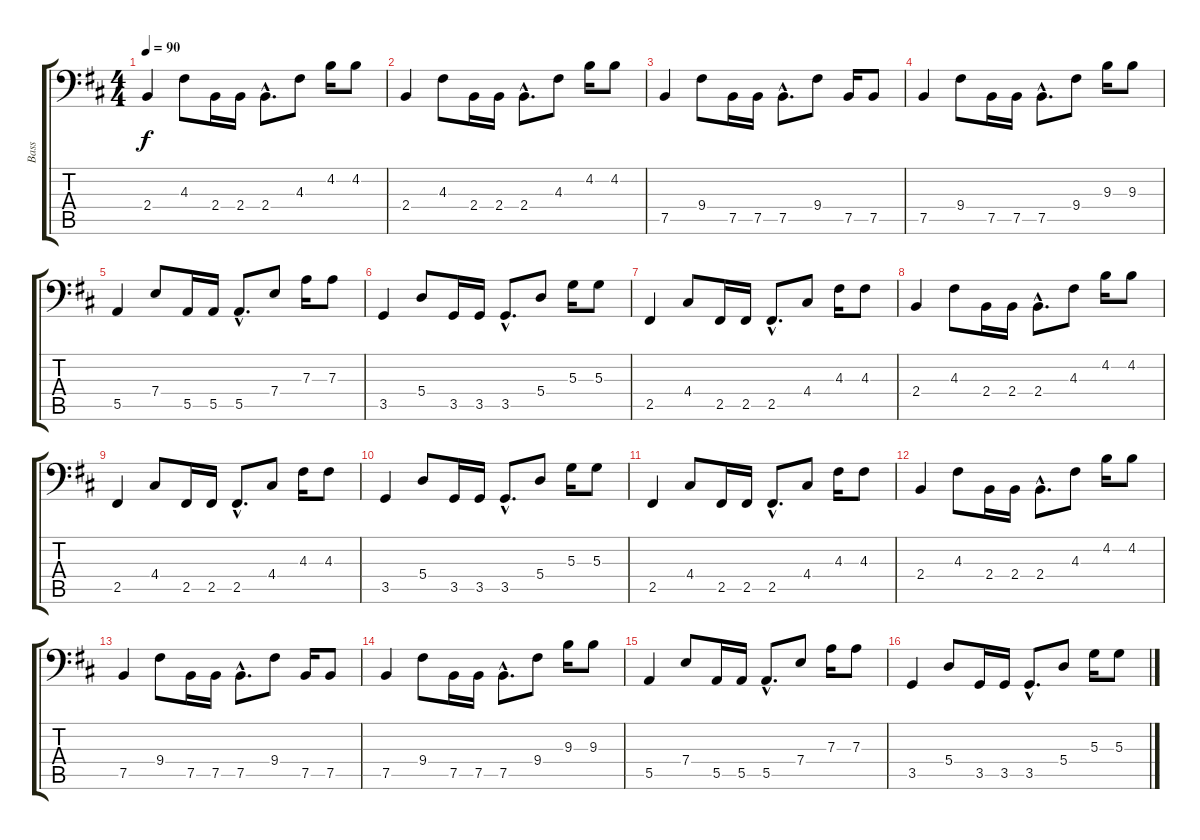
\track ("Bass" "Bass") {instrument electricbassfinger}
\staff {score tabs}
\tuning (C3 G2 D2 A1 E1 B0) {hide}
\ts (4 4)
\tempo 90
\clef f4
\ks bminor
2.4.4{dy f} 4.3.8 2.4.16 2.4.16 2.4{hac}.8{d} 4.3.8 4.2.16 4.2.8 |
2.4.4 4.3.8 2.4.16 2.4.16 2.4{hac}.8{d} 4.3.8 4.2.16 4.2.8 |
7.5.4 9.4.8 7.5.16 7.5.16 7.5{hac}.8{d} 9.4.8 7.5.16 7.5.8 |
7.5.4 9.4.8 7.5.16 7.5.16 7.5{hac}.8{d} 9.4.8 9.3.16 9.3.8 |
5.5.4 7.4.8 5.5.16 5.5.16 5.5{hac}.8{d} 7.4.8 7.3.16 7.3.8 |
3.5.4 5.4.8 3.5.16 3.5.16 3.5{hac}.8{d} 5.4.8 5.3.16 5.3.8 |
2.5.4 4.4.8 2.5.16 2.5.16 2.5{hac}.8{d} 4.4.8 4.3.16 4.3.8 |
2.4.4 4.3.8 2.4.16 2.4.16 2.4{hac}.8{d} 4.3.8 4.2.16 4.2.8 |
2.5.4 4.4.8 2.5.16 2.5.16 2.5{hac}.8{d} 4.4.8 4.3.16 4.3.8 |
3.5.4 5.4.8 3.5.16 3.5.16 3.5{hac}.8{d} 5.4.8 5.3.16 5.3.8 |
2.5.4 4.4.8 2.5.16 2.5.16 2.5{hac}.8{d} 4.4.8 4.3.16 4.3.8 |
2.4.4 4.3.8 2.4.16 2.4.16 2.4{hac}.8{d} 4.3.8 4.2.16 4.2.8 |
7.5.4 9.4.8 7.5.16 7.5.16 7.5{hac}.8{d} 9.4.8 7.5.16 7.5.8 |
7.5.4 9.4.8 7.5.16 7.5.16 7.5{hac}.8{d} 9.4.8 9.3.16 9.3.8 |
5.5.4 7.4.8 5.5.16 5.5.16 5.5{hac}.8{d} 7.4.8 7.3.16 7.3.8 |
3.5.4 5.4.8 3.5.16 3.5.16 3.5{hac}.8{d} 5.4.8 5.3.16 5.3.8
